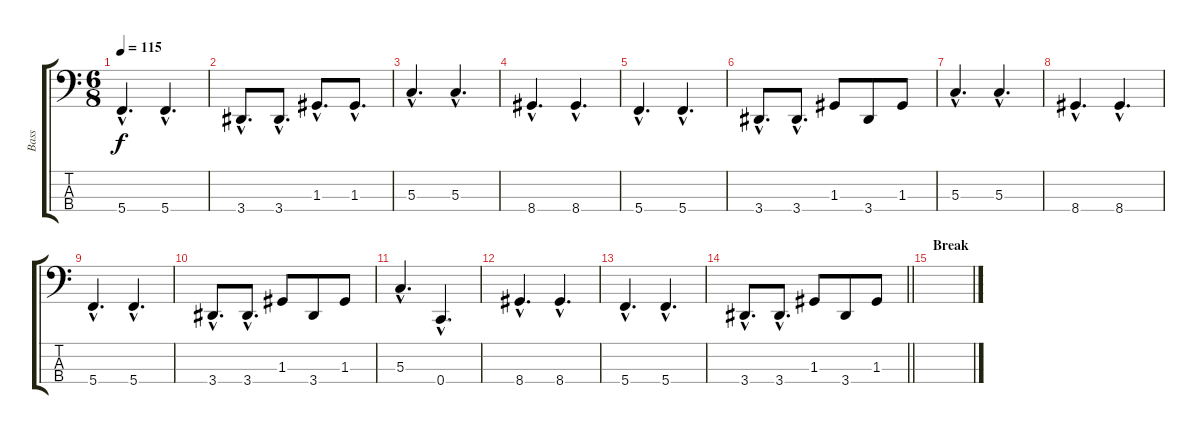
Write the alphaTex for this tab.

\track ("Bass" "Bass") {instrument electricbassfinger}
\staff {score tabs}
\tuning (F2 C2 G1 C1) {hide}
\ts (6 8)
\tempo 115
\clef f4
\ks c
5.4{hac}.4{d dy f} 5.4{hac}.4{d} |
3.4{hac}.8{d} 3.4{hac}.8{d} 1.3{hac}.8{d} 1.3{hac}.8{d} |
5.3{hac}.4{d} 5.3{hac}.4{d} |
8.4{hac}.4{d} 8.4{hac}.4{d} |
5.4{hac}.4{d} 5.4{hac}.4{d} |
3.4{hac}.8{d} 3.4{hac}.8{d} 1.3.8 3.4.8 1.3.8 |
5.3{hac}.4{d} 5.3{hac}.4{d} |
8.4{hac}.4{d} 8.4{hac}.4{d} |
5.4{hac}.4{d} 5.4{hac}.4{d} |
3.4{hac}.8{d} 3.4{hac}.8{d} 1.3.8 3.4.8 1.3.8 |
5.3{hac}.4{d} 0.4{hac}.4{d} |
8.4{hac}.4{d} 8.4{hac}.4{d} |
5.4{hac}.4{d} 5.4{hac}.4{d} |
\barLineRight lightlight
3.4{hac}.8{d} 3.4{hac}.8{d} 1.3.8 3.4.8 1.3.8 |
\section ("" "Break")
